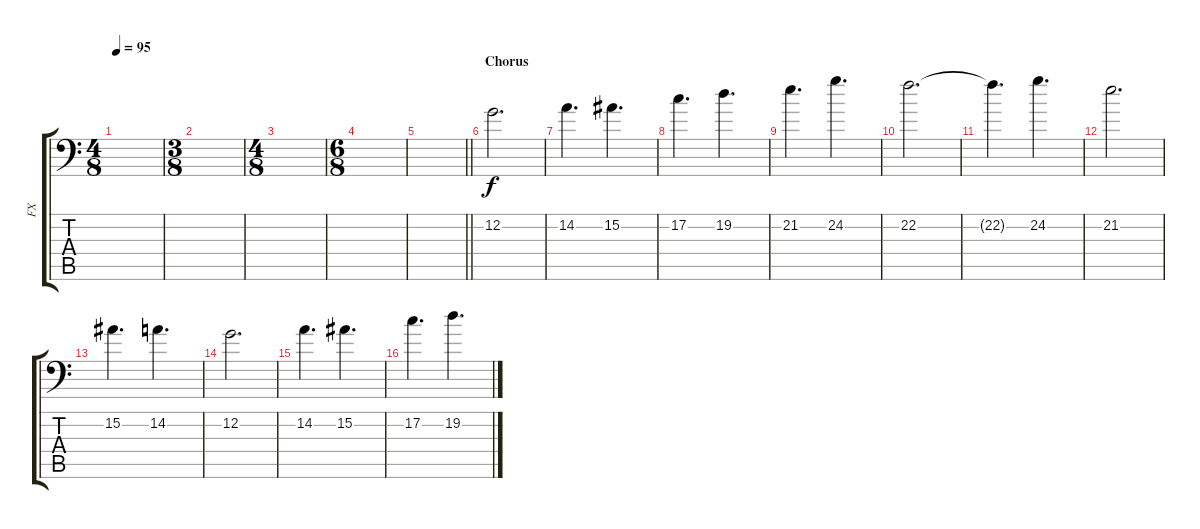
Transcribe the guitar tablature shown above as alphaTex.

\track ("FX" "FX") {instrument fx5brightness}
\staff {score tabs}
\tuning (C4 G3 Eb3 Bb2 F2 Bb1) {hide}
\ts (4 8)
\tempo 95
\clef f4
\ks c
|
\ts (3 8)
|
\ts (4 8)
|
\ts (6 8)
|
\barLineRight lightlight
|
\section ("" "Chorus")
12.2.2{d volume 10} |
14.2.4{d} 15.2.4{d} |
17.2.4{d} 19.2.4{d} |
21.2.4{d} 24.2.4{d} |
22.2.2{d} |
22.2{t}.4{d} 24.2.4{d} |
21.2.2{d} |
15.2.4{d} 14.2.4{d} |
12.2.2{d} |
14.2.4{d} 15.2.4{d} |
17.2.4{d} 19.2.4{d}
